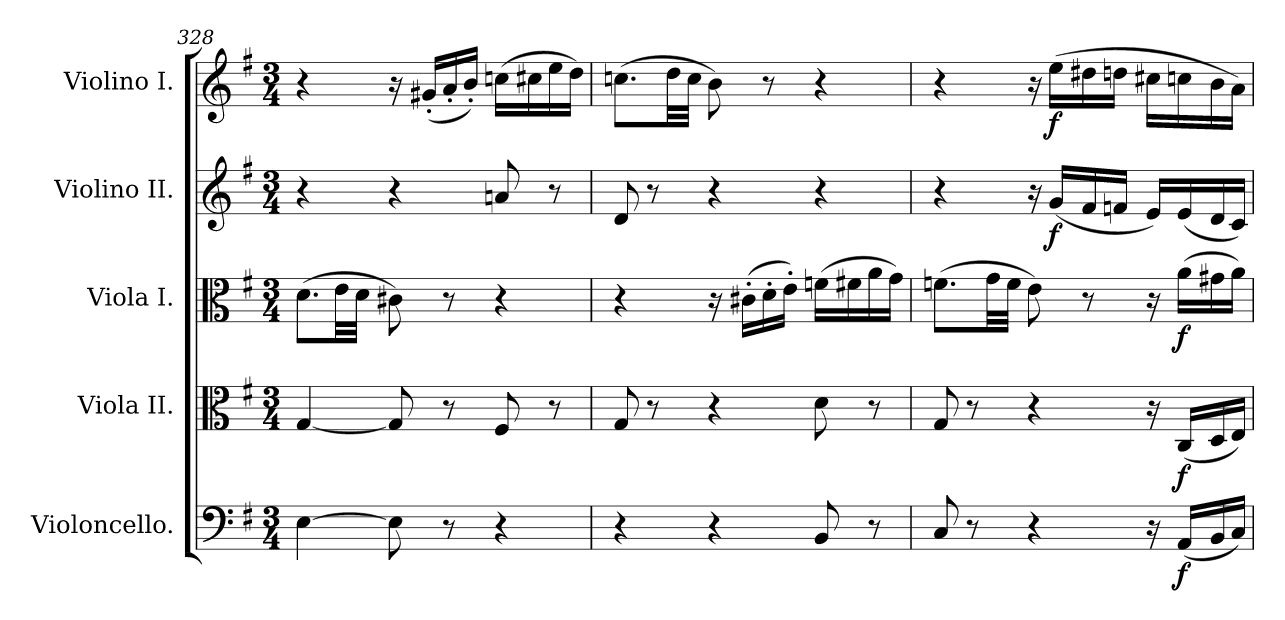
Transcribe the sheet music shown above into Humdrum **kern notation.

**kern	**dynam	**kern	**dynam	**kern	**dynam	**kern	**dynam	**kern	**dynam
*part5	*part5	*part4	*part4	*part3	*part3	*part2	*part2	*part1	*part1
*staff5	*staff5	*staff4	*staff4	*staff3	*staff3	*staff2	*staff2	*staff1	*staff1
*I"Violoncello.	*	*I"Viola II.	*	*I"Viola I.	*	*I"Violino II.	*	*I"Violino I.	*
*I'Vc	*	*I'Vla	*	*I'Vla	*	*I'Vln	*	*I'Vln	*
*clefF4	*	*clefC3	*	*clefC3	*	*clefG2	*	*clefG2	*
*k[f#]	*	*k[f#]	*	*k[f#]	*	*k[f#]	*	*k[f#]	*
*M3/4	*	*M3/4	*	*M3/4	*	*M3/4	*	*M3/4	*
=328	=328	=328	=328	=328	=328	=328	=328	=328	=328
[4E\	.	[4G/	.	(>8.d\L	.	4r	.	4r	.
.	.	.	.	32e\LL	.	.	.	.	.
.	.	.	.	32d\JJJ	.	.	.	.	.
8E\]	.	8G/]	.	8c#X\)	.	4r	.	16r	.
.	.	.	.	.	.	.	.	(<16g#X'/LL	.
8r	.	8r	.	8r	.	.	.	16a'/	.
.	.	.	.	.	.	.	.	16b'/JJ)	.
4r	.	8F#/	.	4r	.	8an/	.	(>16ccn\LL	.
.	.	.	.	.	.	.	.	16cc#X\	.
.	.	8r	.	.	.	8r	.	16ee\	.
.	.	.	.	.	.	.	.	16dd\JJ)	.
=329	=329	=329	=329	=329	=329	=329	=329	=329	=329
4r	.	8G/	.	4r	.	8d/	.	(>8.ccn\L	.
.	.	8r	.	.	.	8r	.	.	.
.	.	.	.	.	.	.	.	32dd\LL	.
.	.	.	.	.	.	.	.	32cc\JJJ	.
4r	.	4r	.	16r	.	4r	.	8b\)	.
.	.	.	.	(>16c#X'\LL	.	.	.	.	.
.	.	.	.	16d'\	.	.	.	8r	.
.	.	.	.	16e'\JJ)	.	.	.	.	.
8BB/	.	8d\	.	(>16fn\LL	.	4r	.	4r	.
.	.	.	.	16f#X\	.	.	.	.	.
8r	.	8r	.	16a\	.	.	.	.	.
.	.	.	.	16g\JJ)	.	.	.	.	.
!!LO:LB:g=z
=330	=330	=330	=330	=330	=330	=330	=330	=330	=330
8C/	.	8G/	.	(>8.fn\L	.	4r	.	4r	.
8r	.	8r	.	.	.	.	.	.	.
.	.	.	.	32g\LL	.	.	.	.	.
.	.	.	.	32f\JJJ	.	.	.	.	.
4r	.	4r	.	8e\)	.	16r	.	16r	.
!	!	!	!	!	!	!	!LO:DY:b	!	!LO:DY:b
.	.	.	.	.	.	(<16g/LL	f	(>16ee\LL	f
.	.	.	.	8r	.	16f#/	.	16dd#X\	.
.	.	.	.	.	.	16fn/JJ	.	16ddn\JJ	.
16r	.	16r	.	16r	.	16e/LL)	.	16cc#X\LL	.
!	!LO:DY:b	!	!LO:DY:b	!	!LO:DY:b	!	!	!	!
(<16AA/LL	f	(<16C/LL	f	(>16a\LL	f	(<16e/	.	16ccn\	.
16BB/	.	16D/	.	16g#X\	.	16d/	.	16b\	.
16C/JJ)	.	16E/JJ)	.	16a\JJ)	.	16c/JJ)	.	16a\JJ)	.
=	=	=	=	=	=	=	=	=	=
*-	*-	*-	*-	*-	*-	*-	*-	*-	*-
